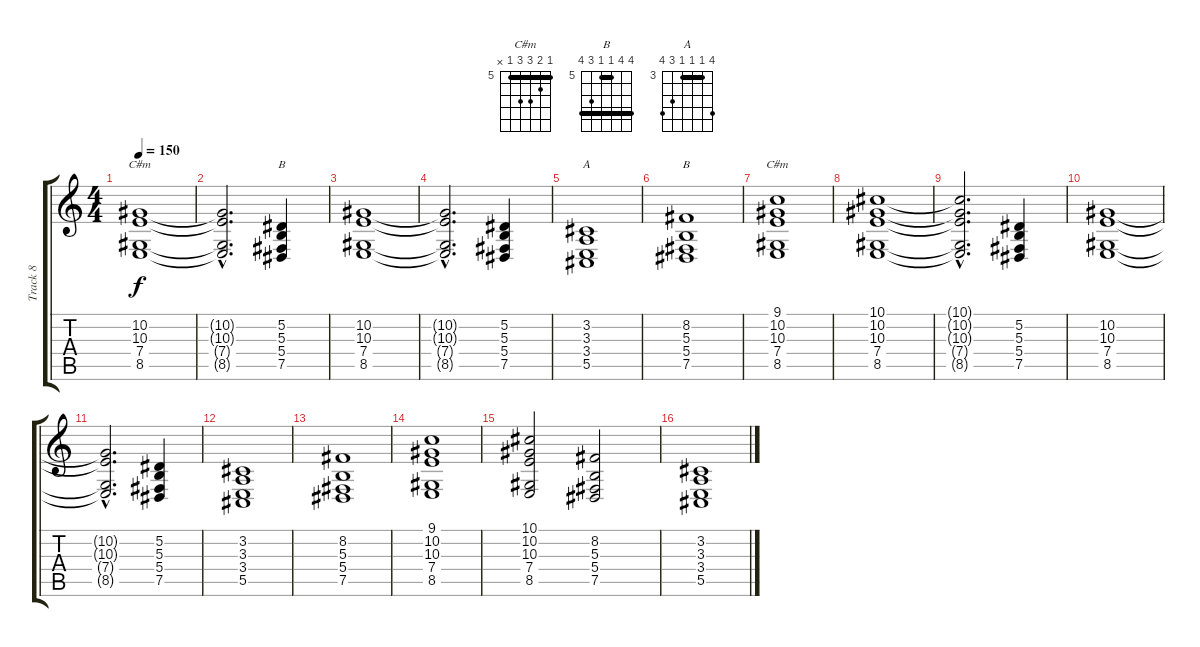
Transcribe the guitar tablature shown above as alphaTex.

\track ("Track 8" "Track 8") {instrument stringensemble1}
\staff {score tabs}
\tuning (Eb4 Bb3 Gb3 Db3 Ab2 Eb2) {hide}
\chord ("C#m" 10 10 10 7 8 10) {firstfret 7 barre 10}
\chord ("B" 8 5 5 5 7 8) {firstfret 5 barre 5}
\chord ("A" 6 3 3 3 5 6) {firstfret 3 barre 3}
\chord ("B" 8 8 5 5 7 8) {firstfret 5 barre (5 8)}
\chord ("C#m" 5 6 7 7 5 x) {firstfret 5 barre 5}
\ts (4 4)
\tempo 150
\clef g2
\ks c
(10.2 10.3 7.4 8.5).1{ch "C#m" dy f} |
(10.2{hac t} 10.3{hac t} 7.4{hac t} 8.5{hac t}).2{d} (5.2 5.3 5.4 7.5).4{ch "B"} |
(10.2 10.3 7.4 8.5).1 |
(10.2{hac t} 10.3{hac t} 7.4{hac t} 8.5{hac t}).2{d} (5.2 5.3 5.4 7.5).4 |
(3.2 3.3 3.4 5.5).1{ch "A"} |
(8.2 5.3 5.4 7.5).1{ch "B"} |
(9.1 10.2 10.3 7.4 8.5).1{ch "C#m"} |
(10.1 10.2 10.3 7.4 8.5).1 |
(10.1{hac t} 10.2{hac t} 10.3{hac t} 7.4{hac t} 8.5{hac t}).2{d} (5.2 5.3 5.4 7.5).4 |
(10.2 10.3 7.4 8.5).1 |
(10.2{hac t} 10.3{hac t} 7.4{hac t} 8.5{hac t}).2{d} (5.2 5.3 5.4 7.5).4 |
(3.2 3.3 3.4 5.5).1 |
(8.2 5.3 5.4 7.5).1 |
(9.1 10.2 10.3 7.4 8.5).1 |
(10.1 10.2 10.3 7.4 8.5).2 (8.2 5.3 5.4 7.5).2 |
(3.2 3.3 3.4 5.5).1
